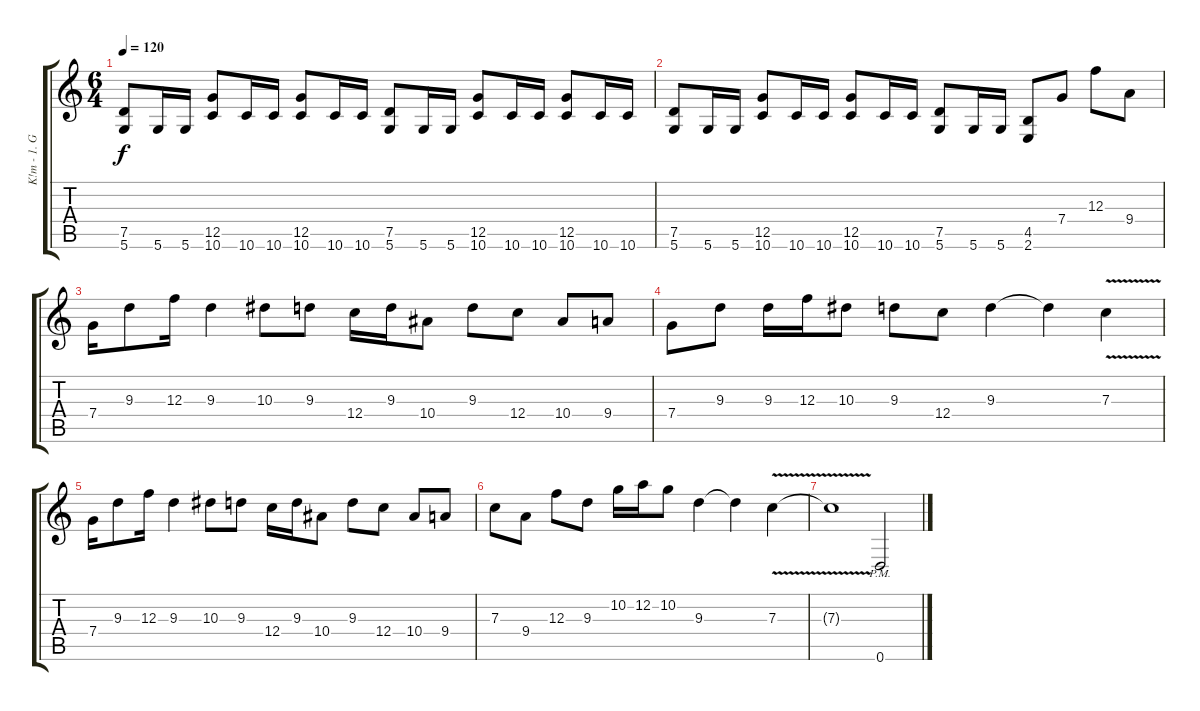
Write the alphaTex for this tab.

\track ("K!m - 1. Guitar" "K!m - 1. G") {instrument distortionguitar}
\staff {score tabs}
\tuning (D4 A3 F3 C3 G2 D2) {hide}
\ts (6 4)
\tempo 120
\clef g2
\ks c
(7.5 5.6).8{dy f} 5.6.16 5.6.16 (12.5 10.6).8 10.6.16 10.6.16 (12.5 10.6).8 10.6.16 10.6.16 (7.5 5.6).8 5.6.16 5.6.16 (12.5 10.6).8 10.6.16 10.6.16 (12.5 10.6).8 10.6.16 10.6.16 |
(7.5 5.6).8 5.6.16 5.6.16 (12.5 10.6).8 10.6.16 10.6.16 (12.5 10.6).8 10.6.16 10.6.16 (7.5 5.6).8 5.6.16 5.6.16 (4.5 2.6).8 7.4.8 12.3.8 9.4.8 |
7.4.16{balance 7} 9.3.8 12.3.16 9.3.4 10.3.8 9.3.8 12.4.16 9.3.16 10.4.8 9.3.8 12.4.8 10.4.8 9.4.8 |
7.4.8 9.3.8 9.3.16 12.3.16 10.3.8 9.3.8 12.4.8 9.3.4 9.3{t}.4 7.3{v}.4 |
7.4.16 9.3.8 12.3.16 9.3.4 10.3.8 9.3.8 12.4.16 9.3.16 10.4.8 9.3.8 12.4.8 10.4.8 9.4.8 |
7.3.8 9.4.8 12.3.8 9.3.8 10.2.16 12.2.16 10.2.8 9.3.4 9.3{t}.4 7.3{v}.4 |
7.3{t}.1 0.6{pm}.2
